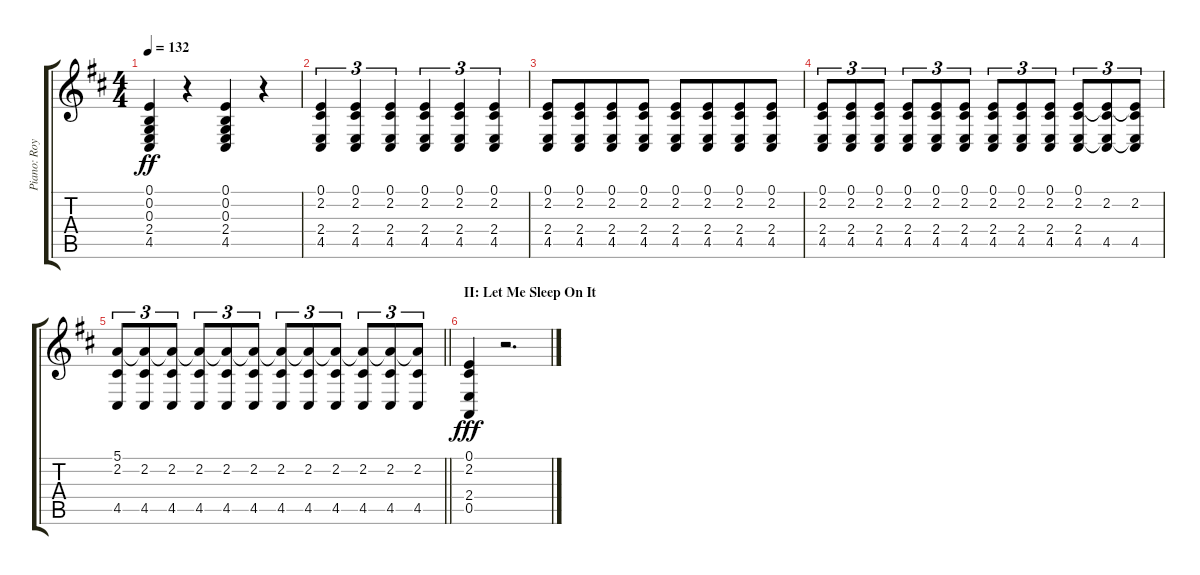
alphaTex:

\track ("Piano: Roy" "Piano: Roy") {instrument acousticgrandpiano}
\staff {score tabs}
\tuning (E4 B3 G3 D3 A2 E2) {hide}
\ts (4 4)
\tempo 132
\clef g2
\ks d
(0.1 0.2 0.3 2.4 4.5).4{dy ff} r.4 (0.1 0.2 0.3 2.4 4.5).4 r.4 |
(0.1 2.2 2.4 4.5).4{tu (3 2)} (0.1 2.2 2.4 4.5).4{tu (3 2) beam merge} (0.1 2.2 2.4 4.5).4{tu (3 2)} (0.1 2.2 2.4 4.5).4{tu (3 2)} (0.1 2.2 2.4 4.5).4{tu (3 2)} (0.1 2.2 2.4 4.5).4{tu (3 2)} |
(0.1 2.2 2.4 4.5).8 (0.1 2.2 2.4 4.5).8{beam merge} (0.1 2.2 2.4 4.5).8 (0.1 2.2 2.4 4.5).8 (0.1 2.2 2.4 4.5).8 (0.1 2.2 2.4 4.5).8{beam merge} (0.1 2.2 2.4 4.5).8 (0.1 2.2 2.4 4.5).8 |
(0.1 2.2 2.4 4.5).8{tu (3 2)} (0.1 2.2 2.4 4.5).8{tu (3 2)} (0.1 2.2 2.4 4.5).8{tu (3 2)} (0.1 2.2 2.4 4.5).8{tu (3 2)} (0.1 2.2 2.4 4.5).8{tu (3 2)} (0.1 2.2 2.4 4.5).8{tu (3 2)} (0.1 2.2 2.4 4.5).8{tu (3 2)} (0.1 2.2 2.4 4.5).8{tu (3 2)} (0.1 2.2 2.4 4.5).8{tu (3 2)} (0.1 2.2 2.4 4.5).8{tu (3 2)} (0.1{t} 2.2 2.4{t} 4.5).8{tu (3 2)} (0.1{t} 2.2 2.4{t} 4.5).8{tu (3 2)} |
\barLineRight lightlight
(5.1 2.2 4.5).8{tu (3 2)} (5.1{t} 2.2 4.5).8{tu (3 2)} (5.1{t} 2.2 4.5).8{tu (3 2)} (5.1{t} 2.2 4.5).8{tu (3 2)} (5.1{t} 2.2 4.5).8{tu (3 2)} (5.1{t} 2.2 4.5).8{tu (3 2)} (5.1{t} 2.2 4.5).8{tu (3 2)} (5.1{t} 2.2 4.5).8{tu (3 2)} (5.1{t} 2.2 4.5).8{tu (3 2)} (5.1{t} 2.2 4.5).8{tu (3 2)} (5.1{t} 2.2 4.5).8{tu (3 2)} (5.1{t} 2.2 4.5).8{tu (3 2)} |
\section ("" "II: Let Me Sleep On It")
(0.1 2.2 2.4 0.5).4{dy fff} r.2{d}
